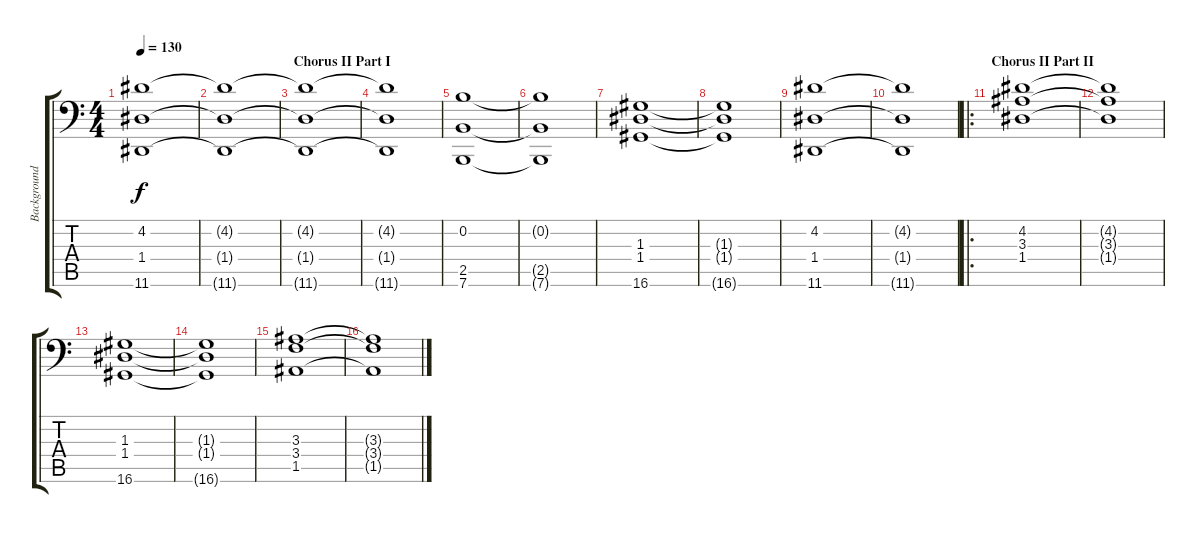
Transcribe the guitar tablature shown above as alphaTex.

\track ("Background I" "Background") {instrument lead3calliope}
\staff {score tabs}
\tuning (E4 B3 G3 D3 A2 E1) {hide}
\ts (4 4)
\tempo 130
\clef f4
\ks c
(4.2 1.4 11.6).1{dy f} |
(4.2{t} 1.4{t} 11.6{t}).1 |
\section ("" "Chorus II Part I")
(4.2{t} 1.4{t} 11.6{t}).1 |
(4.2{t} 1.4{t} 11.6{t}).1 |
(0.2 2.5 7.6).1 |
(0.2{t} 2.5{t} 7.6{t}).1 |
(1.3 1.4 16.6).1 |
(1.3{t} 1.4{t} 16.6{t}).1 |
(4.2 1.4 11.6).1 |
(4.2{t} 1.4{t} 11.6{t}).1 |
\ro
\section ("" "Chorus II Part II")
(4.2 3.3 1.4).1 |
(4.2{t} 3.3{t} 1.4{t}).1 |
(1.3 1.4 16.6).1 |
(1.3{t} 1.4{t} 16.6{t}).1 |
(3.3 3.4 1.5).1 |
(3.3{t} 3.4{t} 1.5{t}).1
